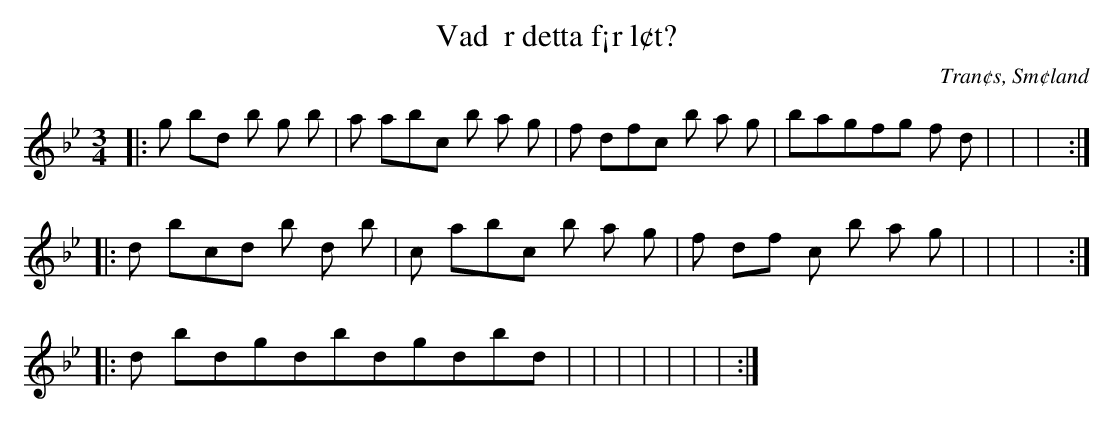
X:1
T:Vad  r detta f¡r l¢t?
O:Tran¢s, Sm¢land
M:3/4
L:1/8
K:Gm
|: g hbd b g b | a abc b a g | f# df#c b a g | bagf#g f# d | | | :|
|: d1 bcd b d b | c abc b a g | f# df# c b a g | | | | :|
|: d bdgdbdgdbd  | | | | | | | :|
